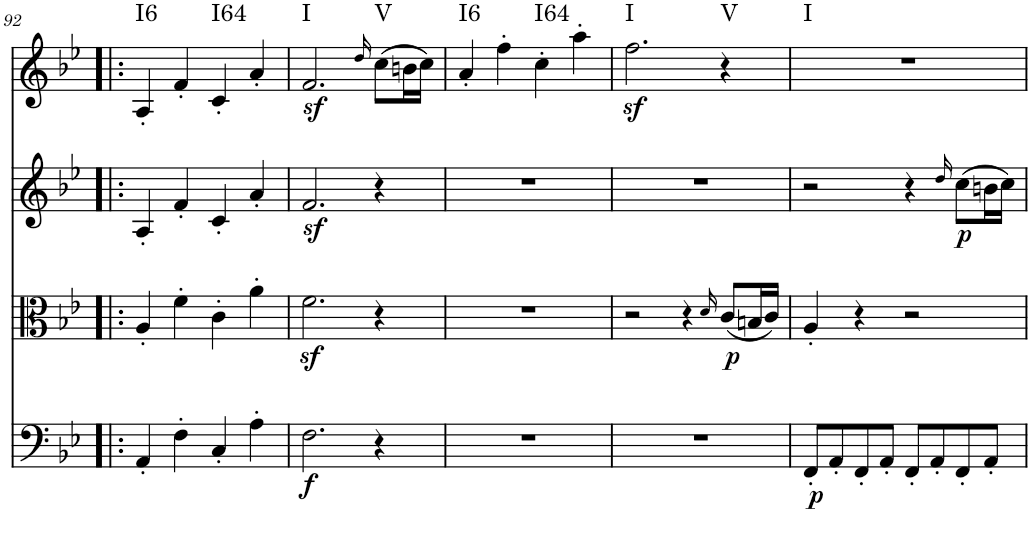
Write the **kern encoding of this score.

**kern	**dynam	**kern	**dynam	**kern	**dynam	**kern	**dynam	**harte
*part4	*part4	*part3	*part3	*part2	*part2	*part1	*part1	*part1
*staff4	*staff4	*staff3	*staff3	*staff2	*staff2	*staff1	*staff1	*
*I"Violoncello	*	*I"Viola	*	*I"Violin II	*	*I"Violin I	*	*
*I'Vc	*	*I'Vla	*	*I'Vln	*	*I'Vln	*	*
!!LO:PB:g=z
*clefF4	*	*clefC3	*	*clefG2	*	*clefG2	*	*
*k[b-e-]	*	*k[b-e-]	*	*k[b-e-]	*	*k[b-e-]	*	*
*B-:	*	*B-:	*	*B-:	*	*B-:	*	*
*M2/2	*	*M2/2	*	*M2/2	*	*M2/2	*	*
=92!|:	=92!|:	=92!|:	=92!|:	=92!|:	=92!|:	=92!|:	=92!|:	=92!|:
!	!	!	!	!	!	!	!	!LO:H:kt=I6
4AA'/	.	4A'/	.	4A'/	.	4A'/	.	N
4F'\	.	4f'\	.	4f'/	.	4f'/	.	.
!	!	!	!	!	!	!	!	!LO:H:kt=I64
4C'/	.	4c'\	.	4c'/	.	4c'/	.	N
4A'\	.	4a'\	.	4a'/	.	4a'/	.	.
=93	=93	=93	=93	=93	=93	=93	=93	=93
!	!LO:DY:b	!	!	!	!	!	!LO:DY:b	!LO:H:kt=I
2.F\	f	2.fz<\	.	2.fz</	.	2.f/	sf	N
.	.	.	.	.	.	16qdd/	.	.
!	!	!	!	!	!	!	!	!LO:H:kt=V
4r	.	4r	.	4r	.	(8cc\L	.	N
.	.	.	.	.	.	16bn\L	.	.
.	.	.	.	.	.	16cc\JJ)	.	.
=94	=94	=94	=94	=94	=94	=94	=94	=94
!	!	!	!	!	!	!	!	!LO:H:kt=I6
1r	.	1r	.	1r	.	4a'/	.	N
.	.	.	.	.	.	4ff'\	.	.
!	!	!	!	!	!	!	!	!LO:H:kt=I64
.	.	.	.	.	.	4cc'\	.	N
.	.	.	.	.	.	4aa'\	.	.
=95	=95	=95	=95	=95	=95	=95	=95	=95
!	!	!	!	!	!	!	!LO:DY:b	!LO:H:kt=I
1r	.	2r	.	1r	.	2.ff\	sf	N
.	.	4r	.	.	.	.	.	.
.	.	16qd/	.	.	.	.	.	.
!	!	!	!LO:DY:b	!	!	!	!	!LO:H:kt=V
.	.	(8c/L	p	.	.	4r	.	N
.	.	16Bn/L	.	.	.	.	.	.
.	.	16c/JJ)	.	.	.	.	.	.
=96	=96	=96	=96	=96	=96	=96	=96	=96
!	!LO:DY:b	!	!	!	!	!	!	!LO:H:kt=I
8FF'/L	p	4A'/	.	2r	.	1r	.	N
8AA'/	.	.	.	.	.	.	.	.
8FF'/	.	4r	.	.	.	.	.	.
8AA'/J	.	.	.	.	.	.	.	.
8FF'/L	.	2r	.	4r	.	.	.	.
8AA'/	.	.	.	.	.	.	.	.
.	.	.	.	16qdd/	.	.	.	.
!	!	!	!	!	!LO:DY:b	!	!	!
8FF'/	.	.	.	(8cc\L	p	.	.	.
8AA'/J	.	.	.	16bn\L	.	.	.	.
.	.	.	.	16cc\JJ)	.	.	.	.
=	=	=	=	=	=	=	=	=
*-	*-	*-	*-	*-	*-	*-	*-	*-
